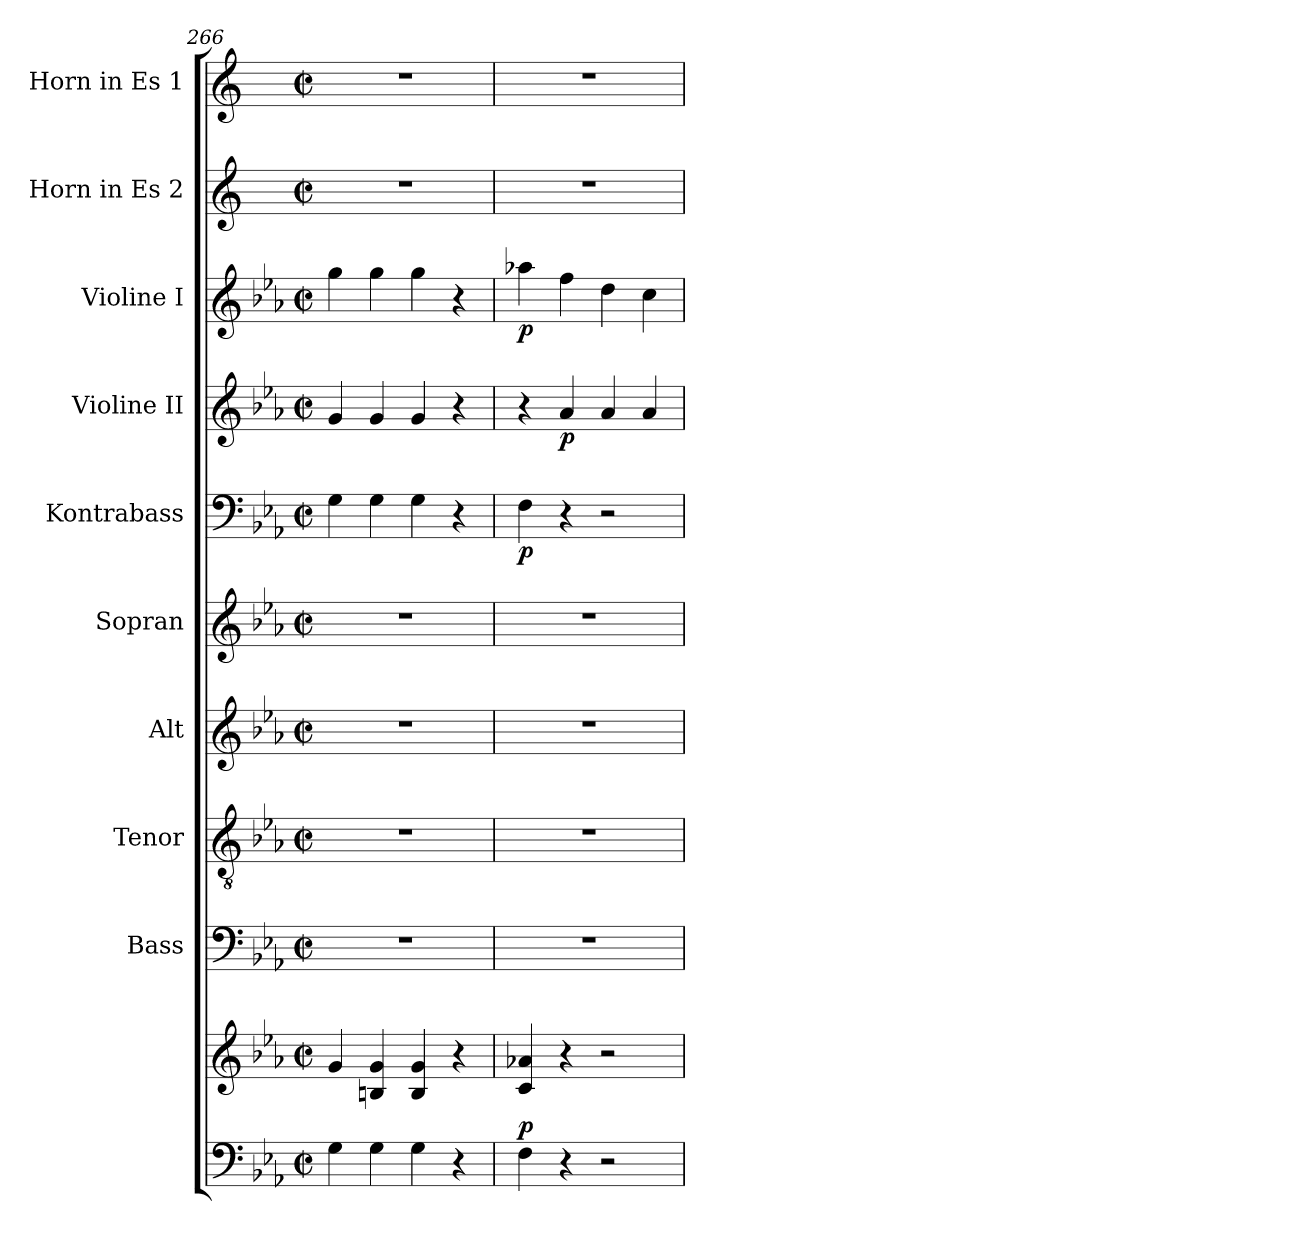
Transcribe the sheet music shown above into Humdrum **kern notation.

**kern	**kern	**dynam	**kern	**kern	**kern	**kern	**kern	**dynam	**kern	**dynam	**kern	**dynam	**kern	**kern
*part10	*part10	*part10	*part9	*part8	*part7	*part6	*part5	*part5	*part4	*part4	*part3	*part3	*part2	*part1
*staff11	*staff10	*staff10/11	*staff9	*staff8	*staff7	*staff6	*staff5	*staff5	*staff4	*staff4	*staff3	*staff3	*staff2	*staff1
*	*	*	*I"Bass	*I"Tenor	*I"Alt	*I"Sopran	*I"Kontrabass	*	*I"Violine II	*	*I"Violine I	*	*I"Horn in Es 2	*I"Horn in Es 1
*	*	*	*I'B.	*I'T.	*I'A.	*I'S.	*I'Kb.	*	*I'Vl. II	*	*I'Vl. I	*	*I'Hr. Es 2	*I'Hr. Es 1
*clefF4	*clefG2	*	*clefF4	*clefGv2	*clefG2	*clefG2	*clefF4	*	*clefG2	*	*clefG2	*	*clefG2	*clefG2
*	*	*	*	*	*	*	*ITrd7c12	*	*	*	*	*	*ITrd5c9	*ITrd5c9
*k[b-e-a-]	*k[b-e-a-]	*	*k[b-e-a-]	*k[b-e-a-]	*k[b-e-a-]	*k[b-e-a-]	*k[b-e-a-]	*	*k[b-e-a-]	*	*k[b-e-a-]	*	*k[b-e-a-]	*k[b-e-a-]
*E-:	*E-:	*	*E-:	*E-:	*E-:	*E-:	*E-:	*	*E-:	*	*E-:	*	*E-:	*E-:
*M2/2	*M2/2	*	*M2/2	*M2/2	*M2/2	*M2/2	*M2/2	*	*M2/2	*	*M2/2	*	*M2/2	*M2/2
*met(c|)	*met(c|)	*	*met(c|)	*met(c|)	*met(c|)	*met(c|)	*met(c|)	*	*met(c|)	*	*met(c|)	*	*met(c|)	*met(c|)
=266	=266	=266	=266	=266	=266	=266	=266	=266	=266	=266	=266	=266	=266	=266
4G\	4g/	.	1r	1r	1r	1r	4GG\	.	4g/	.	4gg\	.	1r	1r
4G\	4Bn/ 4g/	.	.	.	.	.	4GG\	.	4g/	.	4gg\	.	.	.
4G\	4B/ 4g/	.	.	.	.	.	4GG\	.	4g/	.	4gg\	.	.	.
4r	4r	.	.	.	.	.	4r	.	4r	.	4r	.	.	.
!!LO:PB:g=z
=267	=267	=267	=267	=267	=267	=267	=267	=267	=267	=267	=267	=267	=267	=267
!	!	!LO:DY:a=2	!	!	!	!	!	!LO:DY:b	!	!	!	!LO:DY:b	!	!
4F\	4c/ 4a-X/	p	1r	1r	1r	1r	4FF\	p	4r	.	4aa-X\	p	1r	1r
!	!	!	!	!	!	!	!	!	!	!LO:DY:b	!	!	!	!
4r	4r	.	.	.	.	.	4r	.	4a-/	p	4ff\	.	.	.
2r	2r	.	.	.	.	.	2r	.	4a-/	.	4dd\	.	.	.
.	.	.	.	.	.	.	.	.	4a-/	.	4cc\	.	.	.
=	=	=	=	=	=	=	=	=	=	=	=	=	=	=
*-	*-	*-	*-	*-	*-	*-	*-	*-	*-	*-	*-	*-	*-	*-
